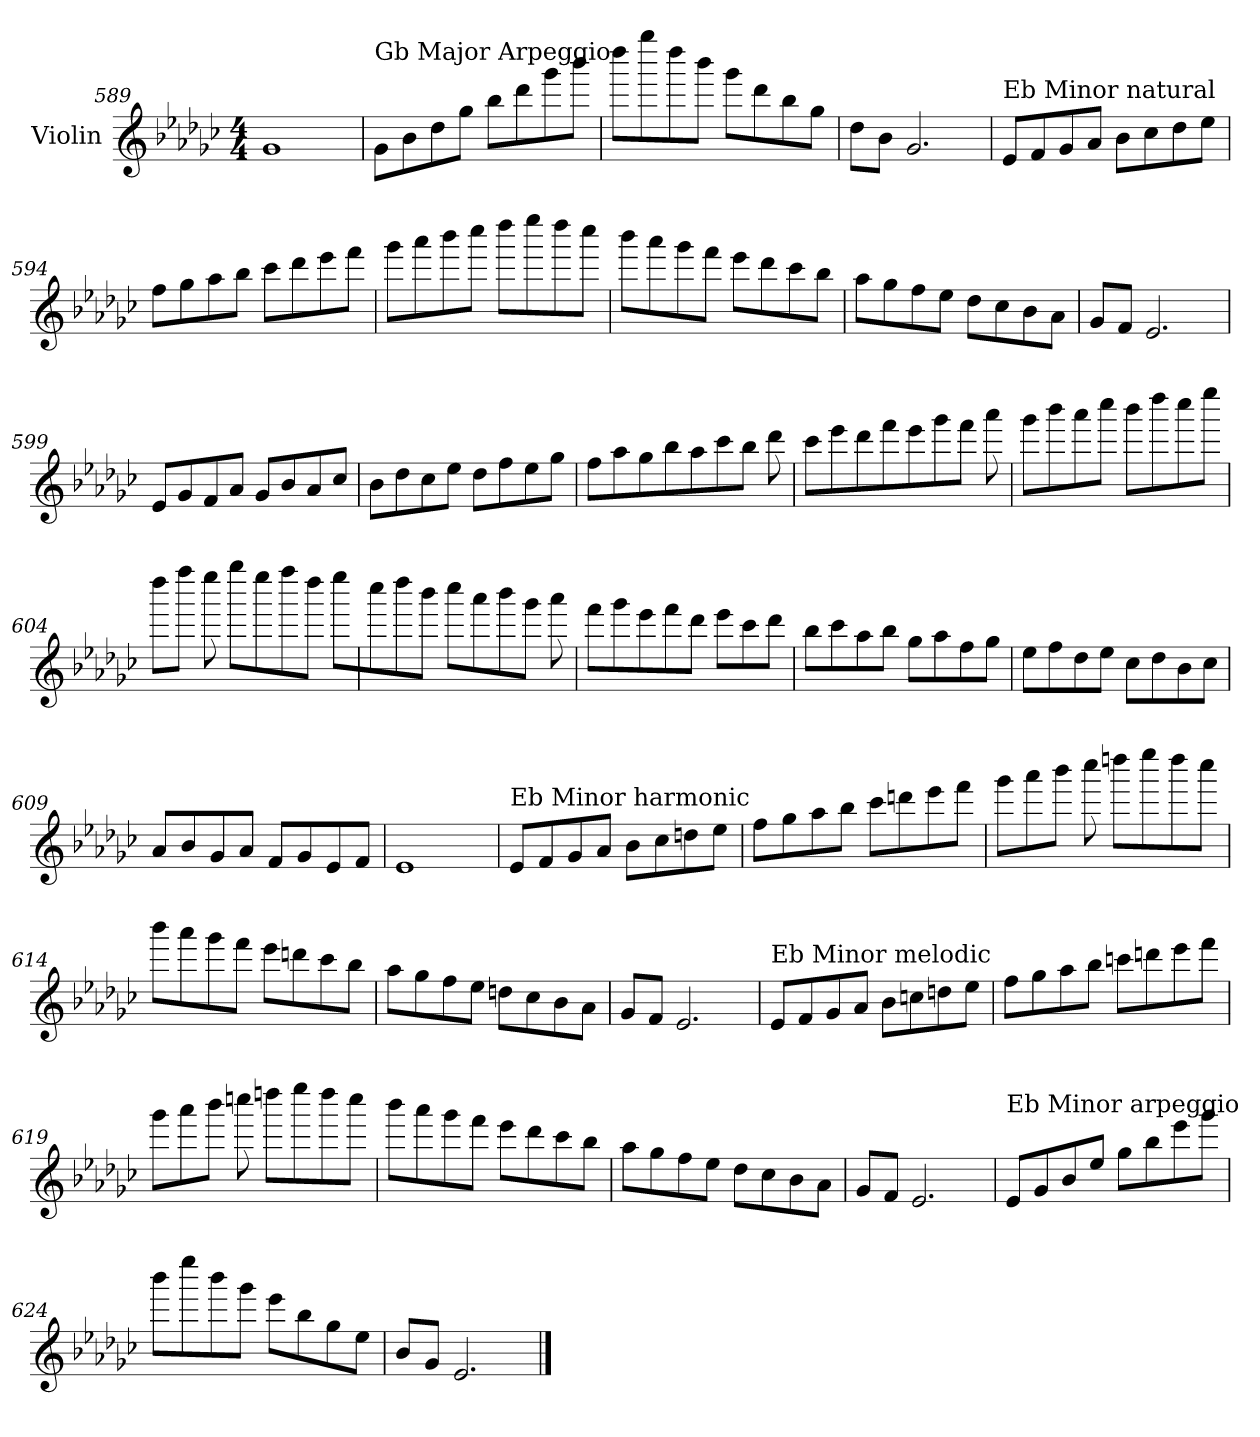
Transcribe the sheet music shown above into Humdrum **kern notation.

**kern
*part1
*staff1
*I"Violin
*I'Vln.
*clefG2
*k[b-e-a-d-g-c-]
*M4/4
=589
1g-
!!LO:LB:g=z
=590
!LO:TX:a:t=Gb Major Arpeggio
8g-\L
8b-\
8dd-\
8gg-\J
8bb-\L
8ddd-\
8ggg-\
8bbb-\J
=591
8dddd-\L
8gggg-\
8dddd-\
8bbb-\J
8ggg-\L
8ddd-\
8bb-\
8gg-\J
=592
8dd-\L
8b-\J
2.g-/
!!LO:LB:g=z
=593
!LO:TX:a:t=Eb Minor natural
8e-/L
8f/
8g-/
8a-/J
8b-\L
8cc-\
8dd-\
8ee-\J
=594
8ff\L
8gg-\
8aa-\
8bb-\J
8ccc-\L
8ddd-\
8eee-\
8fff\J
=595
8ggg-\L
8aaa-\
8bbb-\
8cccc-\J
8dddd-\L
8eeee-\
8dddd-\
8cccc-\J
=596
8bbb-\L
8aaa-\
8ggg-\
8fff\J
8eee-\L
8ddd-\
8ccc-\
8bb-\J
=597
8aa-\L
8gg-\
8ff\
8ee-\J
8dd-\L
8cc-\
8b-\
8a-\J
=598
8g-/L
8f/J
2.e-/
!!LO:LB:g=z
=599
8e-/L
8g-/
8f/
8a-/J
8g-/L
8b-/
8a-/
8cc-/J
=600
8b-\L
8dd-\
8cc-\
8ee-\J
8dd-\L
8ff\
8ee-\
8gg-\J
=601
8ff\L
8aa-\
8gg-\
8bb-\
8aa-\
8ccc-\
8bb-\J
8ddd-\
=602
8ccc-\L
8eee-\
8ddd-\
8fff\
8eee-\
8ggg-\
8fff\J
8aaa-\
!!LO:LB:g=z
=603
8ggg-\L
8bbb-\
8aaa-\
8cccc-\J
8bbb-\L
8dddd-\
8cccc-\
8eeee-\J
=604
8dddd-\L
8ffff\J
8eeee-\
8gggg-\L
8eeee-\
8ffff\
8dddd-\J
8eeee-\L
=605
8cccc-\
8dddd-\
8bbb-\J
8cccc-\L
8aaa-\
8bbb-\
8ggg-\J
8aaa-\
!!LO:LB:g=z
=606
8fff\L
8ggg-\
8eee-\
8fff\
8ddd-\J
8eee-\L
8ccc-\
8ddd-\J
=607
8bb-\L
8ccc-\
8aa-\
8bb-\J
8gg-\L
8aa-\
8ff\
8gg-\J
=608
8ee-\L
8ff\
8dd-\
8ee-\J
8cc-\L
8dd-\
8b-\
8cc-\J
=609
8a-/L
8b-/
8g-/
8a-/J
8f/L
8g-/
8e-/
8f/J
=610
1e-
!!LO:LB:g=z
=611
!LO:TX:a:t=Eb Minor harmonic
8e-/L
8f/
8g-/
8a-/J
8b-\L
8cc-\
8ddn\
8ee-\J
=612
8ff\L
8gg-\
8aa-\
8bb-\J
8ccc-\L
8dddn\
8eee-\
8fff\J
=613
8ggg-\L
8aaa-\
8bbb-\J
8cccc-\
8ddddn\L
8eeee-\
8dddd\
8cccc-\J
=614
8bbb-\L
8aaa-\
8ggg-\
8fff\J
8eee-\L
8dddn\
8ccc-\
8bb-\J
=615
8aa-\L
8gg-\
8ff\
8ee-\J
8ddn\L
8cc-\
8b-\
8a-\J
=616
8g-/L
8f/J
2.e-/
!!LO:LB:g=z
=617
!LO:TX:a:t=Eb Minor melodic
8e-/L
8f/
8g-/
8a-/J
8b-\L
8ccn\
8ddn\
8ee-\J
=618
8ff\L
8gg-\
8aa-\
8bb-\J
8cccn\L
8dddn\
8eee-\
8fff\J
=619
8ggg-\L
8aaa-\
8bbb-\J
8ccccn\
8ddddn\L
8eeee-\
8dddd\
8cccc\J
=620
8bbb-\L
8aaa-\
8ggg-\
8fff\J
8eee-\L
8ddd-\
8ccc-\
8bb-\J
=621
8aa-\L
8gg-\
8ff\
8ee-\J
8dd-\L
8cc-\
8b-\
8a-\J
=622
8g-/L
8f/J
2.e-/
!!LO:LB:g=z
=623
!LO:TX:a:t=Eb Minor arpeggio
8e-/L
8g-/
8b-/
8ee-/J
8gg-\L
8bb-\
8eee-\
8ggg-\J
=624
8bbb-\L
8eeee-\
8bbb-\
8ggg-\J
8eee-\L
8bb-\
8gg-\
8ee-\J
=625
8b-/L
8g-/J
2.e-/
==
*-
